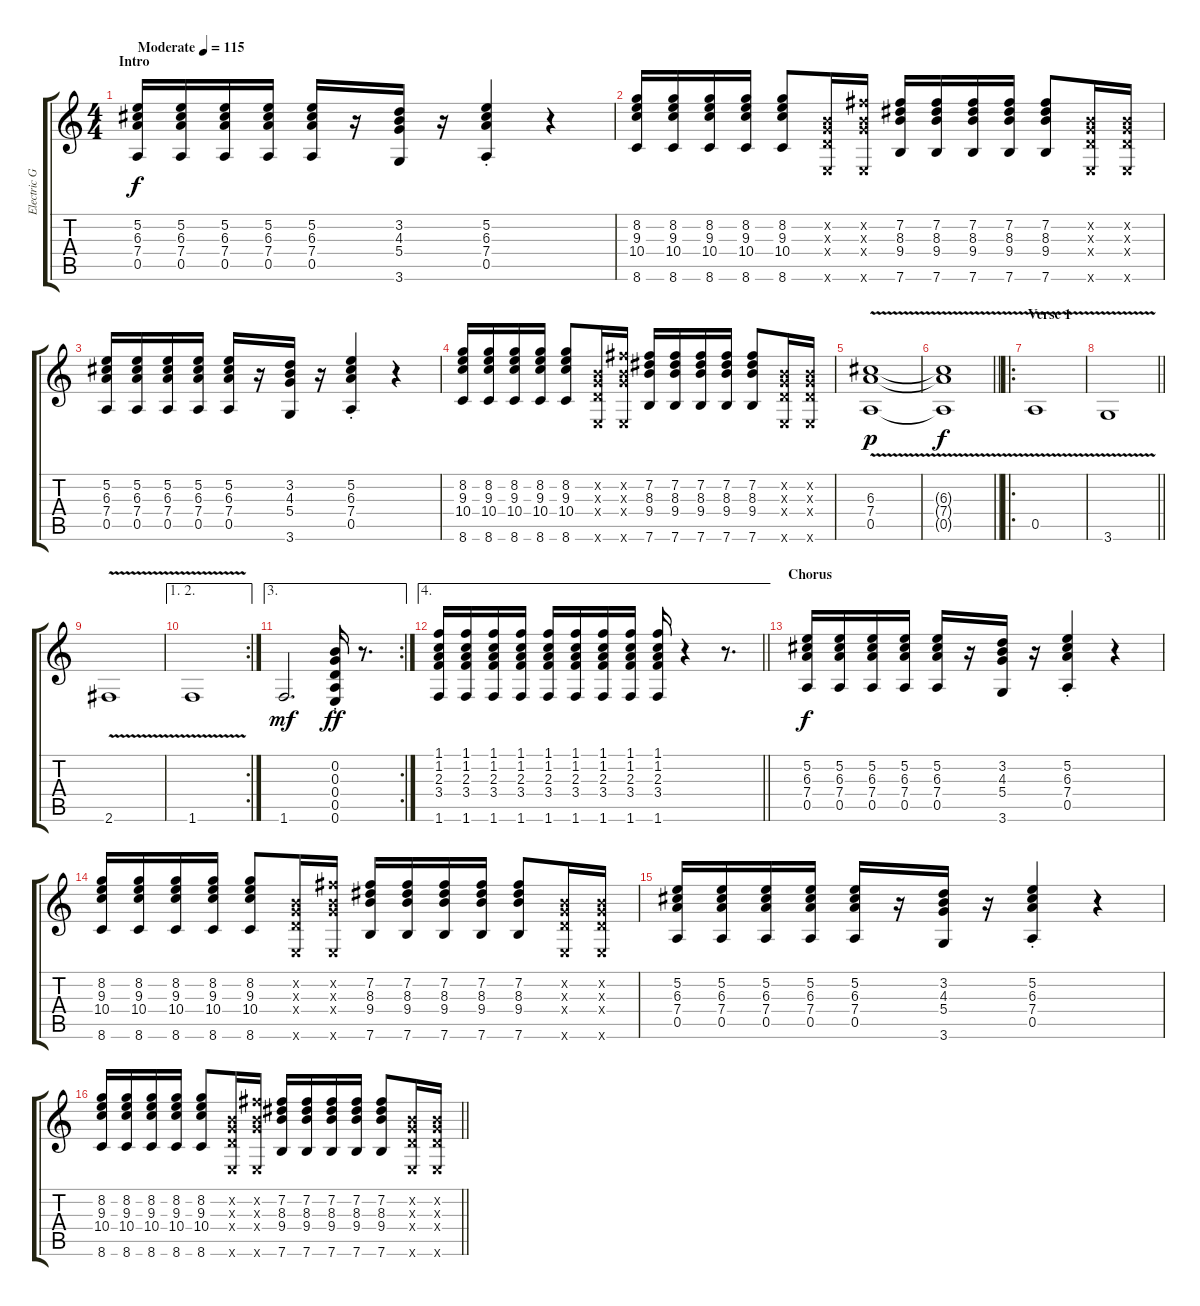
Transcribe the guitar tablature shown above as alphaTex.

\track ("Electric Guitar" "Electric G") {instrument distortionguitar}
\staff {score tabs}
\tuning (E4 B3 G3 D3 A2 E2) {hide}
\ts (4 4)
\section ("" "Intro")
\tempo (115 "Moderate")
\clef g2
\ks c
(5.2 6.3 7.4 0.5).16{dy f instrument distortionguitar} (5.2 6.3 7.4 0.5).16 (5.2 6.3 7.4 0.5).16 (5.2 6.3 7.4 0.5).16 (5.2 6.3 7.4 0.5).16 r.16 (3.2 4.3 5.4 3.6).16 r.16 (5.2{st} 6.3{st} 7.4{st} 0.5{st}).4 r.4 |
(8.2 9.3 10.4 8.6).16 (8.2 9.3 10.4 8.6).16 (8.2 9.3 10.4 8.6).16 (8.2 9.3 10.4 8.6).16 (8.2 9.3 10.4 8.6).8 (0.2{x} 0.3{x} 0.4{x} 0.6{x}).16 (7.2{x} 0.3{x} 9.4{x} 0.6{x}).16 (7.2 8.3 9.4 7.6).16 (7.2 8.3 9.4 7.6).16 (7.2 8.3 9.4 7.6).16 (7.2 8.3 9.4 7.6).16 (7.2 8.3 9.4 7.6).8 (0.2{x} 0.3{x} 0.4{x} 0.6{x}).16 (0.2{x} 0.3{x} 0.4{x} 0.6{x}).16 |
(5.2 6.3 7.4 0.5).16 (5.2 6.3 7.4 0.5).16 (5.2 6.3 7.4 0.5).16 (5.2 6.3 7.4 0.5).16 (5.2 6.3 7.4 0.5).16 r.16 (3.2 4.3 5.4 3.6).16 r.16 (5.2{st} 6.3{st} 7.4{st} 0.5{st}).4 r.4 |
(8.2 9.3 10.4 8.6).16 (8.2 9.3 10.4 8.6).16 (8.2 9.3 10.4 8.6).16 (8.2 9.3 10.4 8.6).16 (8.2 9.3 10.4 8.6).8 (0.2{x} 0.3{x} 0.4{x} 0.6{x}).16 (7.2{x} 0.3{x} 9.4{x} 0.6{x}).16 (7.2 8.3 9.4 7.6).16 (7.2 8.3 9.4 7.6).16 (7.2 8.3 9.4 7.6).16 (7.2 8.3 9.4 7.6).16 (7.2 8.3 9.4 7.6).8 (0.2{x} 0.3{x} 0.4{x} 0.6{x}).16 (0.2{x} 0.3{x} 0.4{x} 0.6{x}).16 |
(6.3 7.4{v} 0.5{v}).1{dy p} |
\barLineRight lightlight
(6.3{t} 7.4{t} 0.5{t}).1{dy f} |
\ro
\section ("" "Verse 1")
0.5{v}.1 |
\barLineRight lightlight
3.6{v}.1 |
2.6{v}.1 |
\ae (1 2)
\rc 2
1.6{v}.1 |
\ae 3
\rc 2
1.6.2{d dy mf} (0.2{st} 0.3{st} 0.4{st} 0.5{st} 0.6{st}).16{dy ff} r.8{d} |
\ae 4
\barLineRight lightlight
(1.1 1.2 2.3 3.4 1.6).16{volume 7} (1.1 1.2 2.3 3.4 1.6).16{volume 13} (1.1 1.2 2.3 3.4 1.6).16 (1.1 1.2 2.3 3.4 1.6).16 (1.1 1.2 2.3 3.4 1.6).16 (1.1 1.2 2.3 3.4 1.6).16 (1.1 1.2 2.3 3.4 1.6).16 (1.1 1.2 2.3 3.4 1.6).16 (1.1 1.2 2.3 3.4 1.6).16 r.4 r.8{d} |
\section ("" "Chorus")
(5.2 6.3 7.4 0.5).16{dy f} (5.2 6.3 7.4 0.5).16 (5.2 6.3 7.4 0.5).16 (5.2 6.3 7.4 0.5).16 (5.2 6.3 7.4 0.5).16 r.16 (3.2 4.3 5.4 3.6).16 r.16 (5.2{st} 6.3{st} 7.4{st} 0.5{st}).4 r.4 |
(8.2 9.3 10.4 8.6).16 (8.2 9.3 10.4 8.6).16 (8.2 9.3 10.4 8.6).16 (8.2 9.3 10.4 8.6).16 (8.2 9.3 10.4 8.6).8 (0.2{x} 0.3{x} 0.4{x} 0.6{x}).16 (7.2{x} 0.3{x} 9.4{x} 0.6{x}).16 (7.2 8.3 9.4 7.6).16 (7.2 8.3 9.4 7.6).16 (7.2 8.3 9.4 7.6).16 (7.2 8.3 9.4 7.6).16 (7.2 8.3 9.4 7.6).8 (0.2{x} 0.3{x} 0.4{x} 0.6{x}).16 (0.2{x} 0.3{x} 0.4{x} 0.6{x}).16 |
(5.2 6.3 7.4 0.5).16 (5.2 6.3 7.4 0.5).16 (5.2 6.3 7.4 0.5).16 (5.2 6.3 7.4 0.5).16 (5.2 6.3 7.4 0.5).16 r.16 (3.2 4.3 5.4 3.6).16 r.16 (5.2{st} 6.3{st} 7.4{st} 0.5{st}).4 r.4 |
\barLineRight lightlight
(8.2 9.3 10.4 8.6).16 (8.2 9.3 10.4 8.6).16 (8.2 9.3 10.4 8.6).16 (8.2 9.3 10.4 8.6).16 (8.2 9.3 10.4 8.6).8 (0.2{x} 0.3{x} 0.4{x} 0.6{x}).16 (7.2{x} 0.3{x} 9.4{x} 0.6{x}).16 (7.2 8.3 9.4 7.6).16 (7.2 8.3 9.4 7.6).16 (7.2 8.3 9.4 7.6).16 (7.2 8.3 9.4 7.6).16 (7.2 8.3 9.4 7.6).8 (0.2{x} 0.3{x} 0.4{x} 0.6{x}).16 (0.2{x} 0.3{x} 0.4{x} 0.6{x}).16
